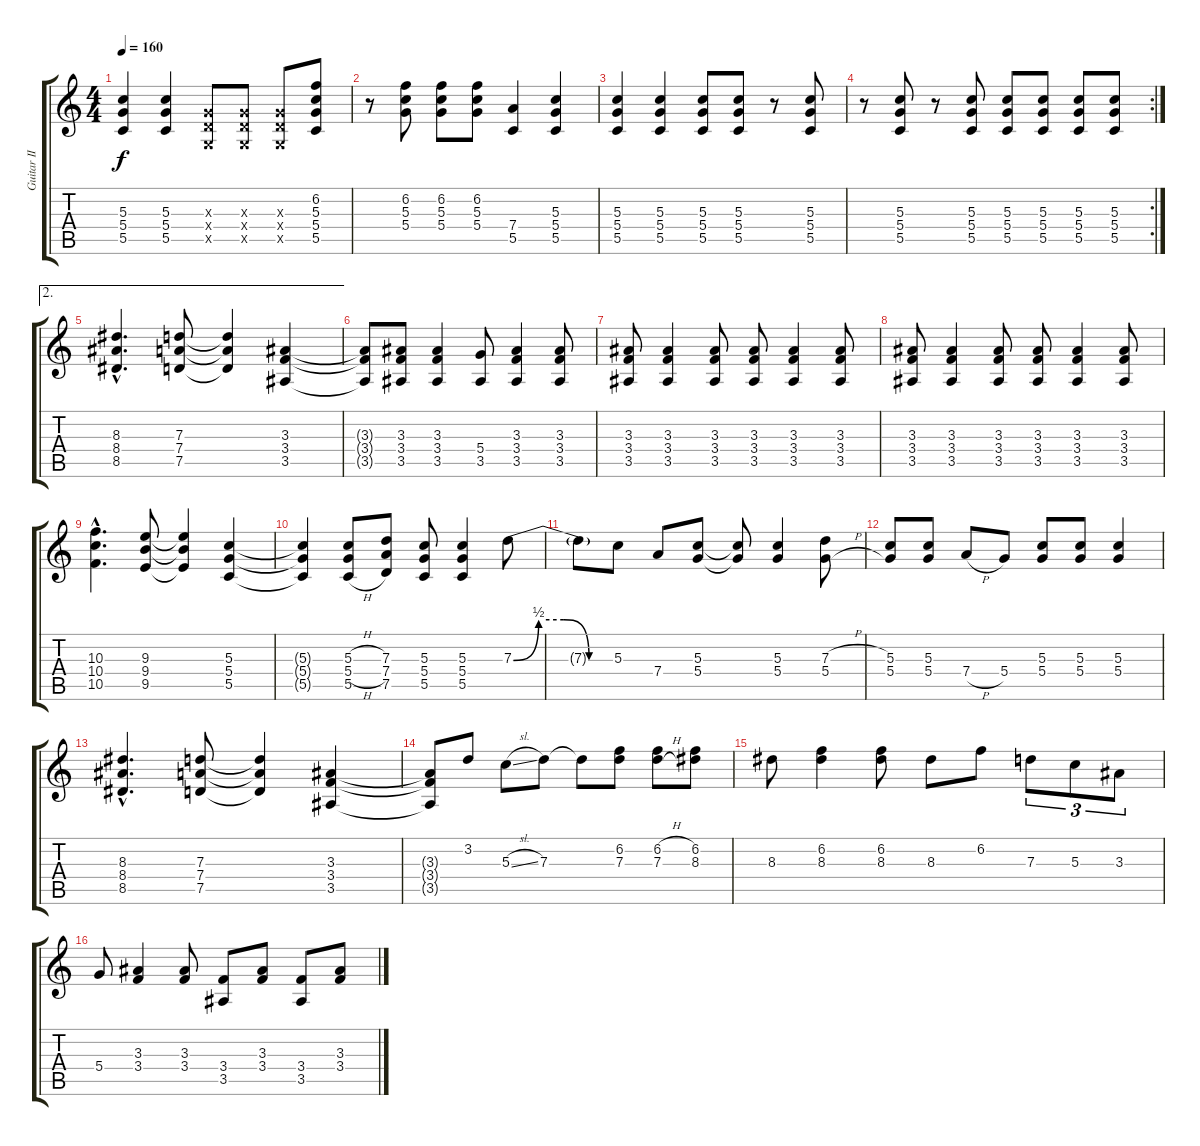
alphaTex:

\track ("Guitar II" "Guitar II") {instrument distortionguitar}
\staff {score tabs}
\tuning (D4 B3 G3 D3 G2 D2) {hide}
\ts (4 4)
\tempo 160
\clef g2
\ks c
(5.3 5.4 5.5).4{dy f} (5.3 5.4 5.5).4 (0.3{x} 0.4{x} 0.5{x}).8 (0.3{x} 0.4{x} 0.5{x}).8 (0.3{x} 0.4{x} 0.5{x}).8 (6.2 5.3 5.4 5.5).8 |
r.8 (6.2 5.3 5.4).8 (6.2 5.3 5.4).8 (6.2 5.3 5.4).8 (7.4 5.5).4 (5.3 5.4 5.5).4 |
(5.3 5.4 5.5).4 (5.3 5.4 5.5).4 (5.3 5.4 5.5).8 (5.3 5.4 5.5).8 r.8 (5.3 5.4 5.5).8 |
\rc 2
r.8 (5.3 5.4 5.5).8 r.8 (5.3 5.4 5.5).8 (5.3 5.4 5.5).8 (5.3 5.4 5.5).8 (5.3 5.4 5.5).8 (5.3 5.4 5.5).8 |
\ae 2
(8.3{hac} 8.4{hac} 8.5{hac}).4{d} (7.3 7.4 7.5).8 (7.3{t} 7.4{t} 7.5{t}).4 (3.3 3.4 3.5).4 |
(3.3{t} 3.4{t} 3.5{t}).8 (3.3 3.4 3.5).8 (3.3 3.4 3.5).4 (5.4 3.5).8 (3.3 3.4 3.5).4 (3.3 3.4 3.5).8 |
(3.3 3.4 3.5).8 (3.3 3.4 3.5).4 (3.3 3.4 3.5).8 (3.3 3.4 3.5).8 (3.3 3.4 3.5).4 (3.3 3.4 3.5).8 |
(3.3 3.4 3.5).8 (3.3 3.4 3.5).4 (3.3 3.4 3.5).8 (3.3 3.4 3.5).8 (3.3 3.4 3.5).4 (3.3 3.4 3.5).8 |
(10.3{hac} 10.4{hac} 10.5{hac}).4{d} (9.3 9.4 9.5).8 (9.3{t} 9.4{t} 9.5{t}).4 (5.3 5.4 5.5).4 |
(5.3{t} 5.4{t} 5.5{t}).4 (5.3{h} 5.4{h} 5.5{h}).8 (7.3 7.4 7.5).8 (5.3 5.4 5.5).8 (5.3 5.4 5.5).4 7.3{be (custom 0 0 15 2 30 2 45 0 60 0)}.8 |
7.3{t}.8 5.3.8 7.4.8 (5.3 5.4).8 (5.3{t} 5.4{t}).8 (5.3 5.4).4 (7.3{h} 5.4{h}).8 |
(5.3 5.4).8 (5.3 5.4).8 7.4{h}.8 5.4.8 (5.3 5.4).8 (5.3 5.4).8 (5.3 5.4).4 |
(8.3{hac} 8.4{hac} 8.5{hac}).4{d} (7.3 7.4 7.5).8 (7.3{t} 7.4{t} 7.5{t}).4 (3.3 3.4 3.5).4 |
(3.3{t} 3.4{t} 3.5{t}).8 3.2.8 5.3{sl}.8 7.3.8 7.3{t}.8 (6.2 7.3).8 (6.2{h} 7.3{h}).8 (6.2 8.3).8 |
8.3.8 (6.2 8.3).4 (6.2 8.3).8 8.3.8 6.2.8 7.3.8{tu (3 2)} 5.3.8{tu (3 2)} 3.3.8{tu (3 2)} |
5.4.8 (3.3 3.4).4 (3.3 3.4).8 (3.4 3.5).8 (3.3 3.4).8 (3.4 3.5).8 (3.3 3.4).8
